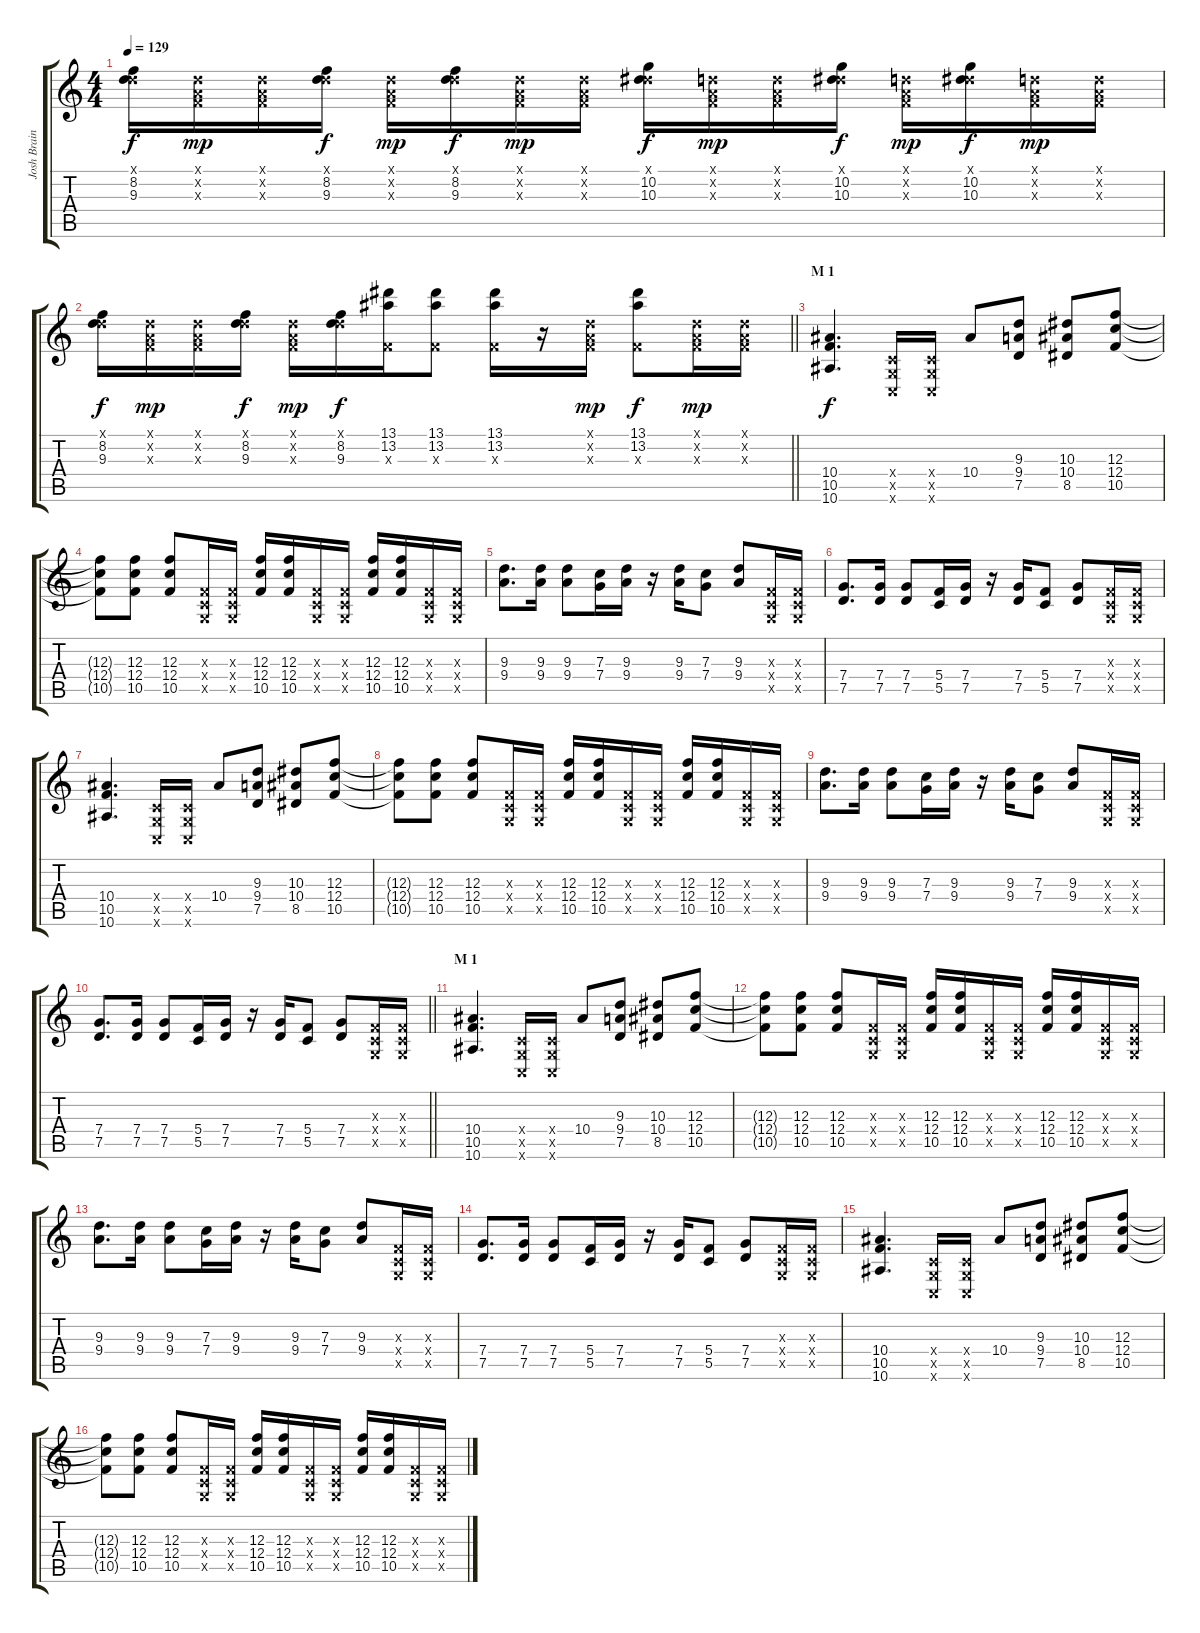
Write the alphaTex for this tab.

\track ("Josh Brainard" "Josh Brain") {instrument distortionguitar}
\staff {score tabs}
\tuning (D4 A3 F3 C3 G2 C2) {hide}
\ts (4 4)
\tempo 129
\clef g2
\ks c
(0.1{x} 8.2 9.3).16{dy f} (0.1{x} 0.2{x} 0.3{x}).16{dy mp} (0.1{x} 0.2{x} 0.3{x}).16 (0.1{x} 8.2 9.3).16{dy f} (0.1{x} 0.2{x} 0.3{x}).16{dy mp} (0.1{x} 8.2 9.3).16{dy f} (0.1{x} 0.2{x} 0.3{x}).16{dy mp} (0.1{x} 0.2{x} 0.3{x}).16 (0.1{x} 10.2 10.3).16{dy f} (0.1{x} 0.2{x} 0.3{x}).16{dy mp} (0.1{x} 0.2{x} 0.3{x}).16 (0.1{x} 10.2 10.3).16{dy f} (0.1{x} 0.2{x} 0.3{x}).16{dy mp} (0.1{x} 10.2 10.3).16{dy f} (0.1{x} 0.2{x} 0.3{x}).16{dy mp} (0.1{x} 0.2{x} 0.3{x}).16 |
\barLineRight lightlight
(0.1{x} 8.2 9.3).16{dy f} (0.1{x} 0.2{x} 0.3{x}).16{dy mp} (0.1{x} 0.2{x} 0.3{x}).16 (0.1{x} 8.2 9.3).16{dy f} (0.1{x} 0.2{x} 0.3{x}).16{dy mp} (0.1{x} 8.2 9.3).16{dy f} (13.1 13.2 0.3{x}).16 (13.1 13.2 0.3{x}).8 (13.1 13.2 0.3{x}).16 r.16 (0.1{x} 0.2{x} 0.3{x}).16{dy mp} (13.1 13.2 0.3{x}).8{dy f} (0.1{x} 0.2{x} 0.3{x}).16{dy mp} (0.1{x} 0.2{x} 0.3{x}).16 |
\section ("" "M 1")
(10.4 10.5 10.6).4{d dy f volume 6 instrument electricguitarjazz} (0.4{x} 0.5{x} 0.6{x}).16 (0.4{x} 0.5{x} 0.6{x}).16 10.4.8 (9.3 9.4 7.5).8 (10.3 10.4 8.5).8 (12.3 12.4 10.5).8 |
(12.3{t} 12.4{t} 10.5{t}).8 (12.3 12.4 10.5).8 (12.3 12.4 10.5).8 (0.3{x} 0.4{x} 0.5{x}).16 (0.3{x} 0.4{x} 0.5{x}).16 (12.3 12.4 10.5).16 (12.3 12.4 10.5).16 (0.3{x} 0.4{x} 0.5{x}).16 (0.3{x} 0.4{x} 0.5{x}).16 (12.3 12.4 10.5).16 (12.3 12.4 10.5).16 (0.3{x} 0.4{x} 0.5{x}).16 (0.3{x} 0.4{x} 0.5{x}).16 |
(9.3 9.4).8{d} (9.3 9.4).16 (9.3 9.4).8 (7.3 7.4).16 (9.3 9.4).16 r.16 (9.3 9.4).16 (7.3 7.4).8 (9.3 9.4).8 (0.3{x} 0.4{x} 0.5{x}).16 (0.3{x} 0.4{x} 0.5{x}).16 |
(7.4 7.5).8{d} (7.4 7.5).16 (7.4 7.5).8 (5.4 5.5).16 (7.4 7.5).16 r.16 (7.4 7.5).16 (5.4 5.5).8 (7.4 7.5).8 (0.3{x} 0.4{x} 0.5{x}).16 (0.3{x} 0.4{x} 0.5{x}).16 |
(10.4 10.5 10.6).4{d} (0.4{x} 0.5{x} 0.6{x}).16 (0.4{x} 0.5{x} 0.6{x}).16 10.4.8 (9.3 9.4 7.5).8 (10.3 10.4 8.5).8 (12.3 12.4 10.5).8 |
(12.3{t} 12.4{t} 10.5{t}).8 (12.3 12.4 10.5).8 (12.3 12.4 10.5).8 (0.3{x} 0.4{x} 0.5{x}).16 (0.3{x} 0.4{x} 0.5{x}).16 (12.3 12.4 10.5).16 (12.3 12.4 10.5).16 (0.3{x} 0.4{x} 0.5{x}).16 (0.3{x} 0.4{x} 0.5{x}).16 (12.3 12.4 10.5).16 (12.3 12.4 10.5).16 (0.3{x} 0.4{x} 0.5{x}).16 (0.3{x} 0.4{x} 0.5{x}).16 |
(9.3 9.4).8{d} (9.3 9.4).16 (9.3 9.4).8 (7.3 7.4).16 (9.3 9.4).16 r.16 (9.3 9.4).16 (7.3 7.4).8 (9.3 9.4).8 (0.3{x} 0.4{x} 0.5{x}).16 (0.3{x} 0.4{x} 0.5{x}).16 |
\barLineRight lightlight
(7.4 7.5).8{d} (7.4 7.5).16 (7.4 7.5).8 (5.4 5.5).16 (7.4 7.5).16 r.16 (7.4 7.5).16 (5.4 5.5).8 (7.4 7.5).8 (0.3{x} 0.4{x} 0.5{x}).16 (0.3{x} 0.4{x} 0.5{x}).16 |
\section ("" "M 1")
(10.4 10.5 10.6).4{d} (0.4{x} 0.5{x} 0.6{x}).16 (0.4{x} 0.5{x} 0.6{x}).16 10.4.8 (9.3 9.4 7.5).8 (10.3 10.4 8.5).8 (12.3 12.4 10.5).8 |
(12.3{t} 12.4{t} 10.5{t}).8 (12.3 12.4 10.5).8 (12.3 12.4 10.5).8 (0.3{x} 0.4{x} 0.5{x}).16 (0.3{x} 0.4{x} 0.5{x}).16 (12.3 12.4 10.5).16 (12.3 12.4 10.5).16 (0.3{x} 0.4{x} 0.5{x}).16 (0.3{x} 0.4{x} 0.5{x}).16 (12.3 12.4 10.5).16 (12.3 12.4 10.5).16 (0.3{x} 0.4{x} 0.5{x}).16 (0.3{x} 0.4{x} 0.5{x}).16 |
(9.3 9.4).8{d} (9.3 9.4).16 (9.3 9.4).8 (7.3 7.4).16 (9.3 9.4).16 r.16 (9.3 9.4).16 (7.3 7.4).8 (9.3 9.4).8 (0.3{x} 0.4{x} 0.5{x}).16 (0.3{x} 0.4{x} 0.5{x}).16 |
(7.4 7.5).8{d} (7.4 7.5).16 (7.4 7.5).8 (5.4 5.5).16 (7.4 7.5).16 r.16 (7.4 7.5).16 (5.4 5.5).8 (7.4 7.5).8 (0.3{x} 0.4{x} 0.5{x}).16 (0.3{x} 0.4{x} 0.5{x}).16 |
(10.4 10.5 10.6).4{d} (0.4{x} 0.5{x} 0.6{x}).16 (0.4{x} 0.5{x} 0.6{x}).16 10.4.8 (9.3 9.4 7.5).8 (10.3 10.4 8.5).8 (12.3 12.4 10.5).8 |
(12.3{t} 12.4{t} 10.5{t}).8 (12.3 12.4 10.5).8 (12.3 12.4 10.5).8 (0.3{x} 0.4{x} 0.5{x}).16 (0.3{x} 0.4{x} 0.5{x}).16 (12.3 12.4 10.5).16 (12.3 12.4 10.5).16 (0.3{x} 0.4{x} 0.5{x}).16 (0.3{x} 0.4{x} 0.5{x}).16 (12.3 12.4 10.5).16 (12.3 12.4 10.5).16 (0.3{x} 0.4{x} 0.5{x}).16 (0.3{x} 0.4{x} 0.5{x}).16
